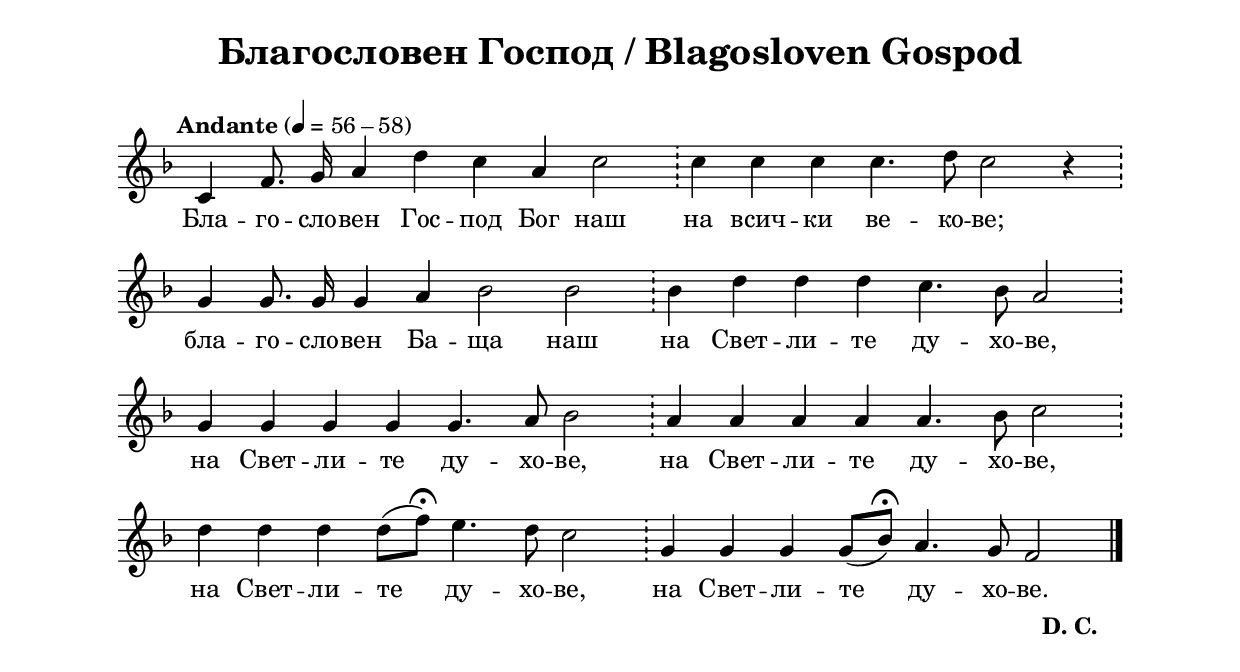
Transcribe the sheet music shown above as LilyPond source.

\version "2.18.2"

\paper {
  print-all-headers = ##t
  print-page-number = ##f 
  left-margin = 2\cm
  right-margin = 2\cm
  ragged-bottom = ##t % do not spread the staves to fill the whole vertical space
}

\header {
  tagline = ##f
}

\bookpart {
\score{
  \layout { 
    indent = 0.0\cm % remove first line indentation
    ragged-last = ##f % do spread last line to fill the whole space
    \context {
      \Score
      \omit BarNumber %remove bar numbers
      \omit TimeSignature
    } % context
  } % layout

  \new Voice \absolute  {
    \clef treble
    \key f \major
    \tempo "Andante" 4 = 56 - 58
    \autoBeamOff
    
    \time 8/4 c'4 f'8. g'16 a'4 d'' c'' a' c''2 | \bar "!" c''4 c'' c'' c''4. d''8 c''2 r4 | \bar "!" \break 
    g'4 g'8. g'16 g'4 a' bes'2 bes' | \bar "!" bes'4 d'' d'' d'' c''4. bes'8 a'2 | \bar "!" \break  
    g'4 g' g' g' g'4. a'8 bes'2 | \bar "!" a'4 a' a' a' a'4. bes'8 c''2 | \bar "!" \break 
    d''4 d'' d'' d''8 ([f'']) \fermata e''4. d''8 c''2 | \bar "!" g'4 g' g' g'8 ([ bes' ]) \fermata a'4. g'8 f'2 | \bar "|."
  }
  
  \addlyrics {
    Бла -- го --
    сло -- вен Гос -- под Бог наш на всич -- ки ве
    -- ко -- ве; бла -- го -- сло -- вен Ба -- ща наш
    на Свет -- ли -- те ду -- хо -- ве, на Свет --
    ли -- те ду -- хо -- ве, на Свет -- ли -- те ду
    -- хо -- ве, на Свет -- ли -- те ду -- хо -- ве,
    на Свет -- ли -- те ду -- хо -- ве.
  }
  
  \header {
    title = "Благословен Господ / Blagosloven Gospod"
  }

} % score

  \markup \halign #-34 {
    \raise #3 \bold  { "D. C." }
  }

} % bookpart
